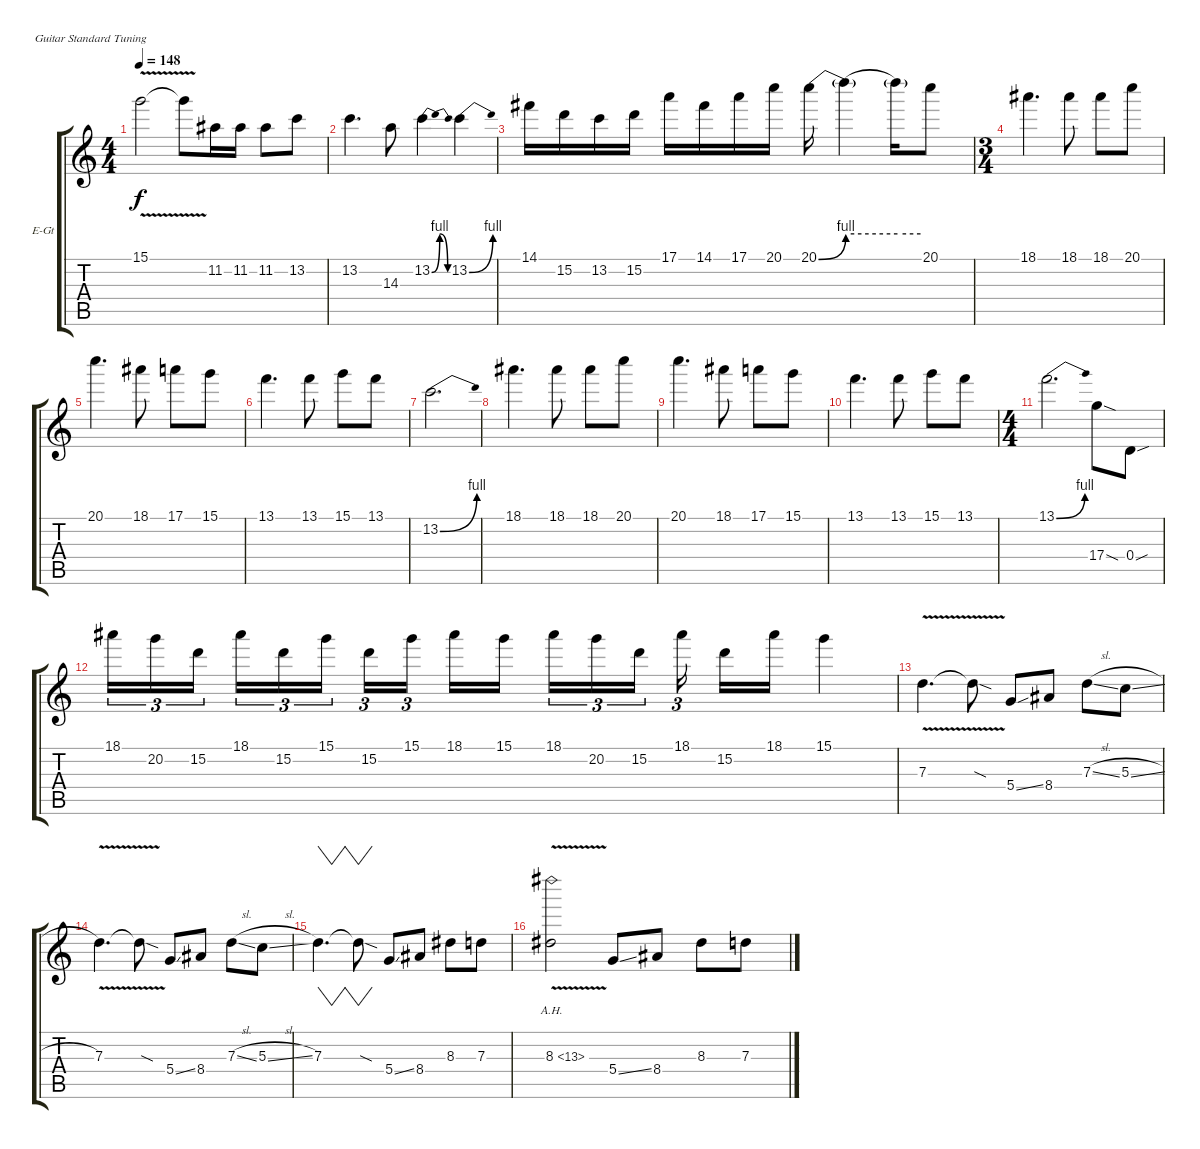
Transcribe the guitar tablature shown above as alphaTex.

\bracketExtendMode groupsimilarinstruments
\firstSystemTrackNameOrientation horizontal
\otherSystemsTrackNameOrientation horizontal
\track ("Lead Guitar" "E-Gt") {instrument distortionguitar}
\staff {score tabs}
\tuning (E4 B3 G3 D3 A2 E2)
\ts (4 4)
\tempo 148
\clef g2
\ks c
15.1{v}.2{dy f} 15.1{v t}.8 11.2.16 11.2.16 11.2.8 13.2.8 |
13.2.4{d} 14.3.8 13.2{be (bendrelease 0 0 30 4 30 4 60 0)}.4 13.2{be (bend 0 0 60 4)}.4 |
14.1.16 15.2.16 13.2.16 15.2.16 17.1.16 14.1.16 17.1.16 20.1.16 20.1{be (bend 0 0 60 4)}.16 20.1{be (hold 0 4 60 4) t}.4 20.1{be (hold 0 4 60 4) t}.16 20.1.8 |
\ts (3 4)
\beaming (8 2 2 2)
18.1.4{d} 18.1.8 18.1.8 20.1.8 |
20.1.4{d} 18.1.8 17.1.8 15.1.8 |
13.1.4{d} 13.1.8 15.1.8 13.1.8 |
13.2{be (bend 0 0 60 4)}.2{d} |
18.1.4{d} 18.1.8 18.1.8 20.1.8 |
20.1.4{d} 18.1.8 17.1.8 15.1.8 |
13.1.4{d} 13.1.8 15.1.8 13.1.8 |
\ts (4 4)
\beaming (8 2 2 2 2)
13.1{be (bend 0 0 60 4)}.2{d} 17.4{sod}.8 0.4{sou}.8 |
18.1.16{tu (3 2)} 20.2.16{tu (3 2)} 15.2.16{tu (3 2)} 18.1.16{tu (3 2)} 15.2.16{tu (3 2)} 15.1.16{tu (3 2)} 15.2.16{tu (3 2)} 15.1.16{tu (3 2)} 18.1.16 15.1.16 18.1.16{tu (3 2)} 20.2.16{tu (3 2)} 15.2.16{tu (3 2)} 18.1.16{tu (3 2)} 15.2.16 18.1.16 15.1.4 |
7.3{v}.4{d} 7.3{v sod t}.8 5.4{ss}.8 8.4.8 7.3{sl}.8 5.3{sl}.8 |
7.3{v}.4{d} 7.3{v sod t}.8 5.4{ss}.8 8.4.8 7.3{sl}.8 5.3{sl}.8 |
7.3.4{vw d} 7.3{sod t}.8{vw} 5.4{ss}.8 8.4.8 8.3.8 7.3.8 |
8.3{ah 5 v}.2 5.4{ss}.8 8.4.8 8.3.8 7.3.8
